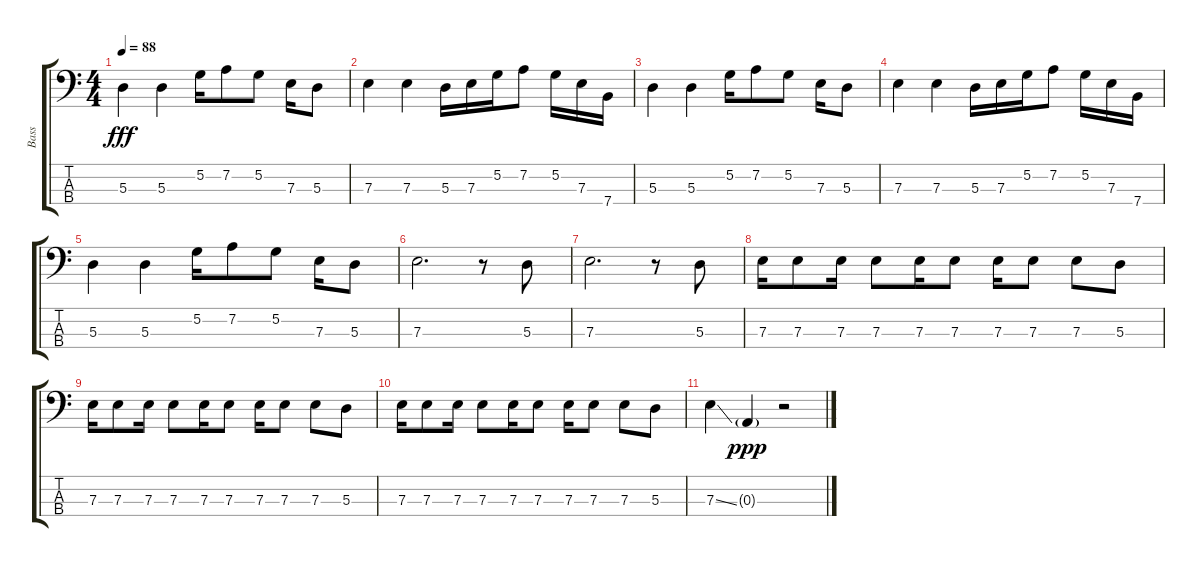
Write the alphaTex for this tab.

\track ("Bass" "Bass") {instrument electricbassfinger}
\staff {score tabs}
\tuning (G2 D2 A1 E1) {hide}
\ts (4 4)
\tempo 88
\clef f4
\ks c
5.3.4{dy fff} 5.3.4 5.2.16 7.2.8 5.2.8 7.3.16 5.3.8 |
7.3.4 7.3.4 5.3.16 7.3.16 5.2.16 7.2.8 5.2.16 7.3.16 7.4.16 |
5.3.4 5.3.4 5.2.16 7.2.8 5.2.8 7.3.16 5.3.8 |
7.3.4 7.3.4 5.3.16 7.3.16 5.2.16 7.2.8 5.2.16 7.3.16 7.4.16 |
5.3.4 5.3.4 5.2.16 7.2.8 5.2.8 7.3.16 5.3.8 |
7.3.2{d} r.8 5.3.8 |
7.3.2{d} r.8 5.3.8 |
7.3.16 7.3.8 7.3.16 7.3.8 7.3.16 7.3.8 7.3.16 7.3.8 7.3.8 5.3.8 |
7.3.16 7.3.8 7.3.16 7.3.8 7.3.16 7.3.8 7.3.16 7.3.8 7.3.8 5.3.8 |
7.3.16 7.3.8 7.3.16 7.3.8 7.3.16 7.3.8 7.3.16 7.3.8 7.3.8 5.3.8 |
7.3{ss}.4 0.3{g}.4{dy ppp} r.2
